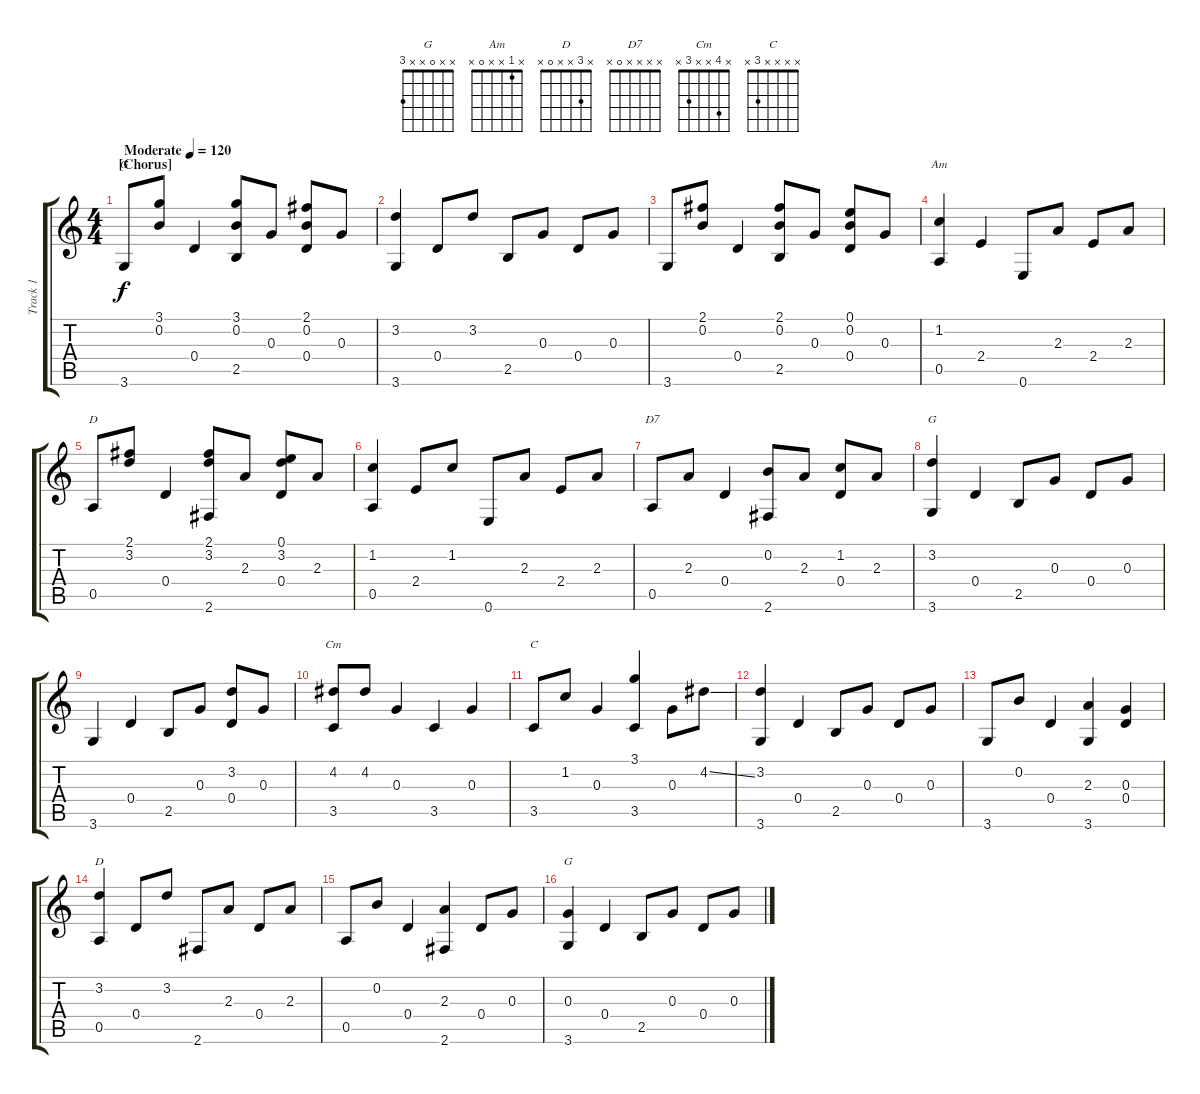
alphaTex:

\track ("Track 1" "Track 1") {instrument acousticguitarsteel}
\staff {score tabs}
\tuning (E4 B3 G3 D3 A2 E2) {hide}
\chord ("G" x x x x x 3)
\chord ("Am" x 1 x x 0 x)
\chord ("D" x x x x 0 x)
\chord ("D7" x x x x 0 x)
\chord ("G" x 3 x x x 3)
\chord ("Cm" x 4 x x 3 x)
\chord ("C" x x x x 3 x)
\chord ("D" x 3 x x 0 x)
\chord ("G" x x 0 x x 3)
\ts (4 4)
\section ("" "[Chorus]")
\tempo (120 "Moderate")
\clef g2
\ks c
3.6.8{ch "G" dy f instrument acousticguitarsteel} (3.1 0.2).8 0.4.4 (3.1 0.2 2.5).8 0.3.8 (2.1 0.2 0.4).8 0.3.8 |
(3.2 3.6).4 0.4.8 3.2.8 2.5.8 0.3.8 0.4.8 0.3.8 |
3.6.8 (2.1 0.2).8 0.4.4 (2.1 0.2 2.5).8 0.3.8 (0.1 0.2 0.4).8 0.3.8 |
(1.2 0.5).4{ch "Am"} 2.4.4 0.6.8 2.3.8 2.4.8 2.3.8 |
0.5.8{ch "D"} (2.1 3.2).8 0.4.4 (2.1 3.2 2.6).8 2.3.8 (0.1 3.2 0.4).8 2.3.8 |
(1.2 0.5).4 2.4.8 1.2.8 0.6.8 2.3.8 2.4.8 2.3.8 |
0.5.8{ch "D7"} 2.3.8 0.4.4 (0.2 2.6).8 2.3.8 (1.2 0.4).8 2.3.8 |
(3.2 3.6).4{ch "G"} 0.4.4 2.5.8 0.3.8 0.4.8 0.3.8 |
3.6.4 0.4.4 2.5.8 0.3.8 (3.2 0.4).8 0.3.8 |
(4.2 3.5).8{ch "Cm"} 4.2.8 0.3.4 3.5.4 0.3.4 |
3.5.8{ch "C"} 1.2.8 0.3.4 (3.1 3.5).4 0.3.8 4.2{ss}.8 |
(3.2 3.6).4 0.4.4 2.5.8 0.3.8 0.4.8 0.3.8 |
3.6.8 0.2.8 0.4.4 (2.3 3.6).4 (0.3 0.4).4 |
(3.2 0.5).4{ch "D"} 0.4.8 3.2.8 2.6.8 2.3.8 0.4.8 2.3.8 |
0.5.8 0.2.8 0.4.4 (2.3 2.6).4 0.4.8 0.3.8 |
(0.3 3.6).4{ch "G"} 0.4.4 2.5.8 0.3.8 0.4.8 0.3.8
